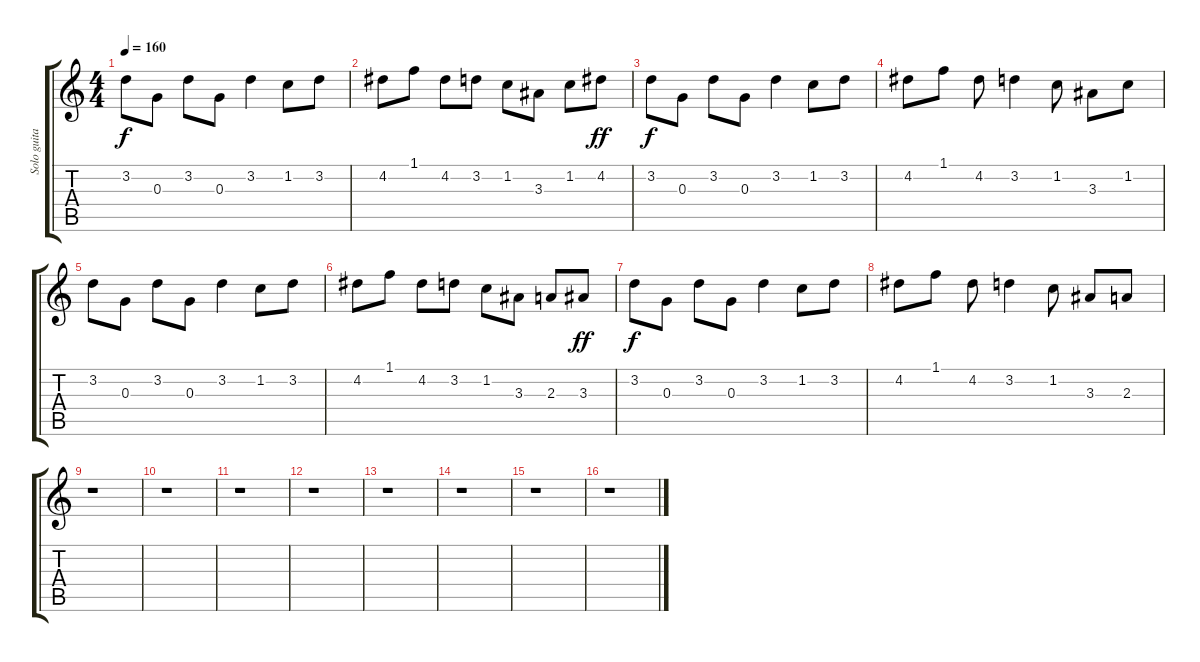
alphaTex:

\track ("Solo guitar" "Solo guita") {instrument overdrivenguitar}
\staff {score tabs}
\tuning (E4 B3 G3 D3 A2 E2) {hide}
\ts (4 4)
\tempo 160
\clef g2
\ks c
3.2.8{dy f} 0.3.8 3.2.8 0.3.8 3.2.4 1.2.8 3.2.8 |
4.2.8 1.1.8 4.2.8 3.2.8 1.2.8 3.3.8 1.2.8 4.2.8{dy ff} |
3.2.8{dy f} 0.3.8 3.2.8 0.3.8 3.2.4 1.2.8 3.2.8 |
4.2.8 1.1.8 4.2.8 3.2.4 1.2.8 3.3.8 1.2.8 |
3.2.8 0.3.8 3.2.8 0.3.8 3.2.4 1.2.8 3.2.8 |
4.2.8 1.1.8 4.2.8 3.2.8 1.2.8 3.3.8 2.3.8 3.3.8{dy ff} |
3.2.8{dy f} 0.3.8 3.2.8 0.3.8 3.2.4 1.2.8 3.2.8 |
4.2.8 1.1.8 4.2.8 3.2.4 1.2.8 3.3.8 2.3.8 |
r.1 |
r.1 |
r.1 |
r.1 |
r.1 |
r.1 |
r.1 |
r.1
